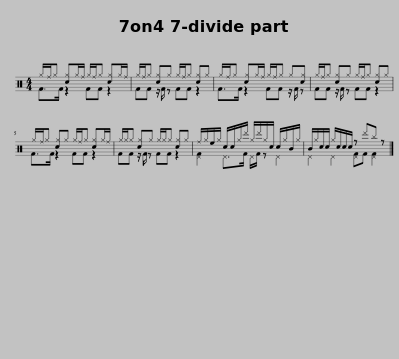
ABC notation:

X:1
%%score ( 1 2 )
L:1/8
M:4/4
I:linebreak $
K:C
V:1 perc
K:none
V:2 perc
K:none
V:1
 ^g/^f/^g [c^g]^g/^f/ ^g/^f/^g [c^g]^g/^f/ | ^g/^f/^g [c^g]^g ^g/^f/^g [c^g]^g | ^g/^f/^g [c^g]^g/^f/ ^g/^f/^g ^g[c^g] | ^g/^f/^g [c^g]^g ^g/^f/^g [c^g]^g |$ ^g/^f/^g [c^g]^g ^g/^f/^g [c^g]^g/^f/ | %5
 ^g/^g/^g [c^g]^g ^g/^g/^g [c^g]^g | ^f/^g/e/^g/ c/c/^g/^d'/ ^g/^d'/^g/c/ c/^g/B/^g/ | B/^g/c/c/ ^g/c/c/c/ z ^d'^b z |] %8
V:2
 F>F z2 FF z2 | FF z/ F/ z FF z2 | F>F z2 FF z/ F/ z | FF z/ F/ z FF z2 |$ F>F z2 FF z2 | %5
 FF z/ F/ z FF z2 | [^DF]2 ^D>F ^D/F/ z ^D2 | ^D2 ^D2 [^DF]F [^DF]2 |] %8
